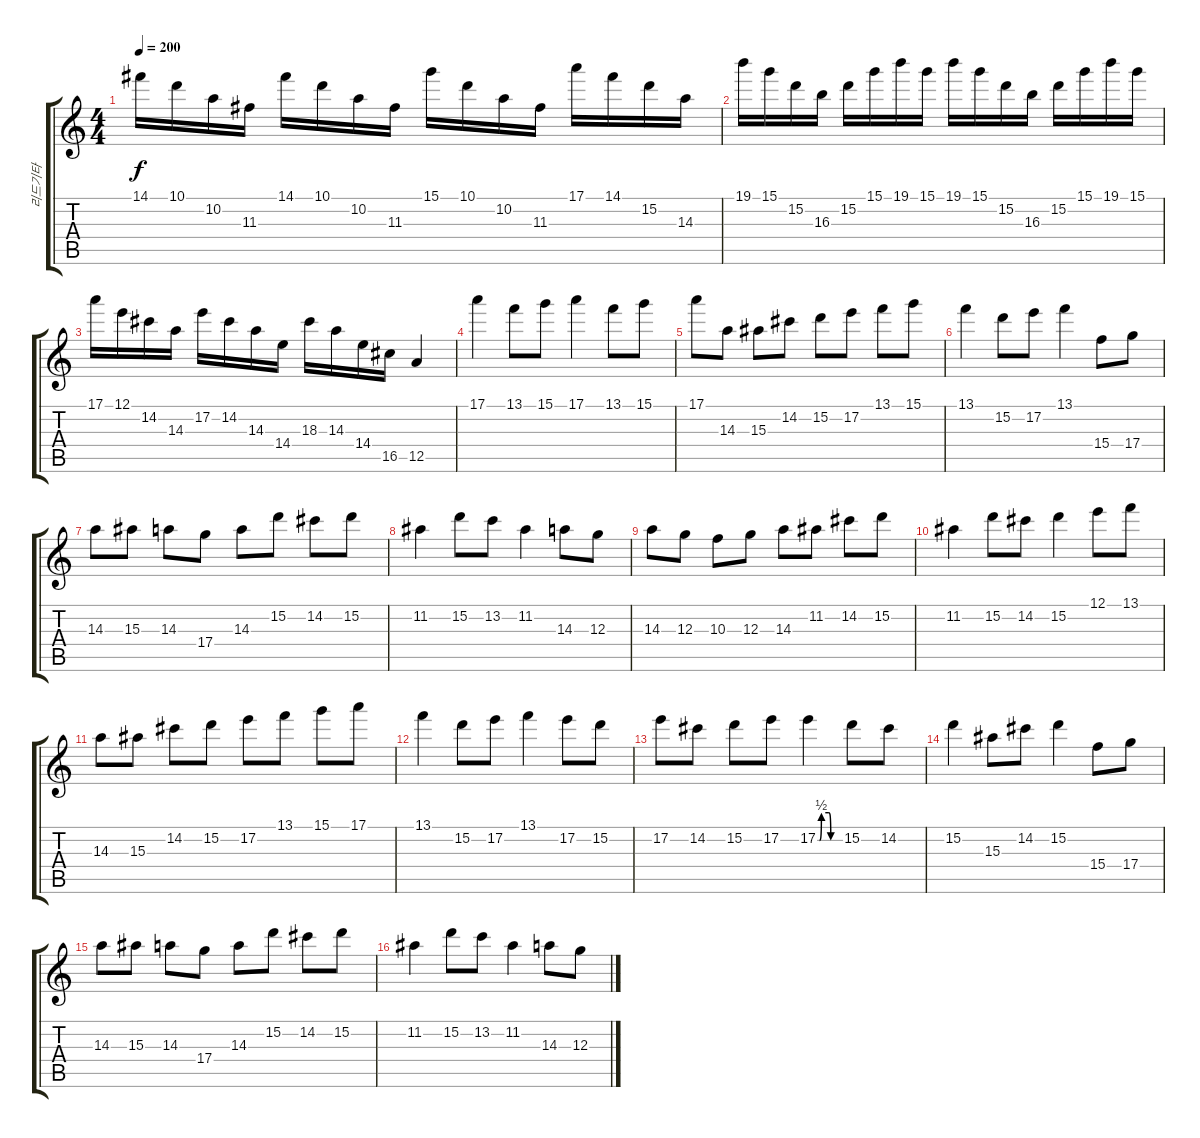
\track ("리드기타" "리드기타") {instrument distortionguitar}
\staff {score tabs}
\tuning (E4 B3 G3 D3 A2 E2) {hide}
\ts (4 4)
\tempo 200
\clef g2
\ks c
14.1.16{dy f} 10.1.16 10.2.16 11.3.16 14.1.16 10.1.16 10.2.16 11.3.16 15.1.16 10.1.16 10.2.16 11.3.16 17.1.16 14.1.16 15.2.16 14.3.16 |
19.1.16 15.1.16 15.2.16 16.3.16 15.2.16 15.1.16 19.1.16 15.1.16 19.1.16 15.1.16 15.2.16 16.3.16 15.2.16 15.1.16 19.1.16 15.1.16 |
17.1.16 12.1.16 14.2.16 14.3.16 17.2.16 14.2.16 14.3.16 14.4.16 18.3.16 14.3.16 14.4.16 16.5.16 12.5.4 |
17.1.4 13.1.8 15.1.8 17.1.4 13.1.8 15.1.8 |
17.1.8 14.3.8 15.3.8 14.2.8 15.2.8 17.2.8 13.1.8 15.1.8 |
13.1.4 15.2.8 17.2.8 13.1.4 15.4.8 17.4.8 |
14.3.8 15.3.8 14.3.8 17.4.8 14.3.8 15.2.8 14.2.8 15.2.8 |
11.2.4 15.2.8 13.2.8 11.2.4 14.3.8 12.3.8 |
14.3.8 12.3.8 10.3.8 12.3.8 14.3.8 11.2.8 14.2.8 15.2.8 |
11.2.4 15.2.8 14.2.8 15.2.4 12.1.8 13.1.8 |
14.3.8 15.3.8 14.2.8 15.2.8 17.2.8 13.1.8 15.1.8 17.1.8 |
13.1.4 15.2.8 17.2.8 13.1.4 17.2.8 15.2.8 |
17.2.8 14.2.8 15.2.8 17.2.8 17.2{be (custom 0 0 5 0 10 2 30 2 35 0 60 0)}.4 15.2.8 14.2.8 |
15.2.4 15.3.8 14.2.8 15.2.4 15.4.8 17.4.8 |
14.3.8 15.3.8 14.3.8 17.4.8 14.3.8 15.2.8 14.2.8 15.2.8 |
11.2.4 15.2.8 13.2.8 11.2.4 14.3.8 12.3.8
